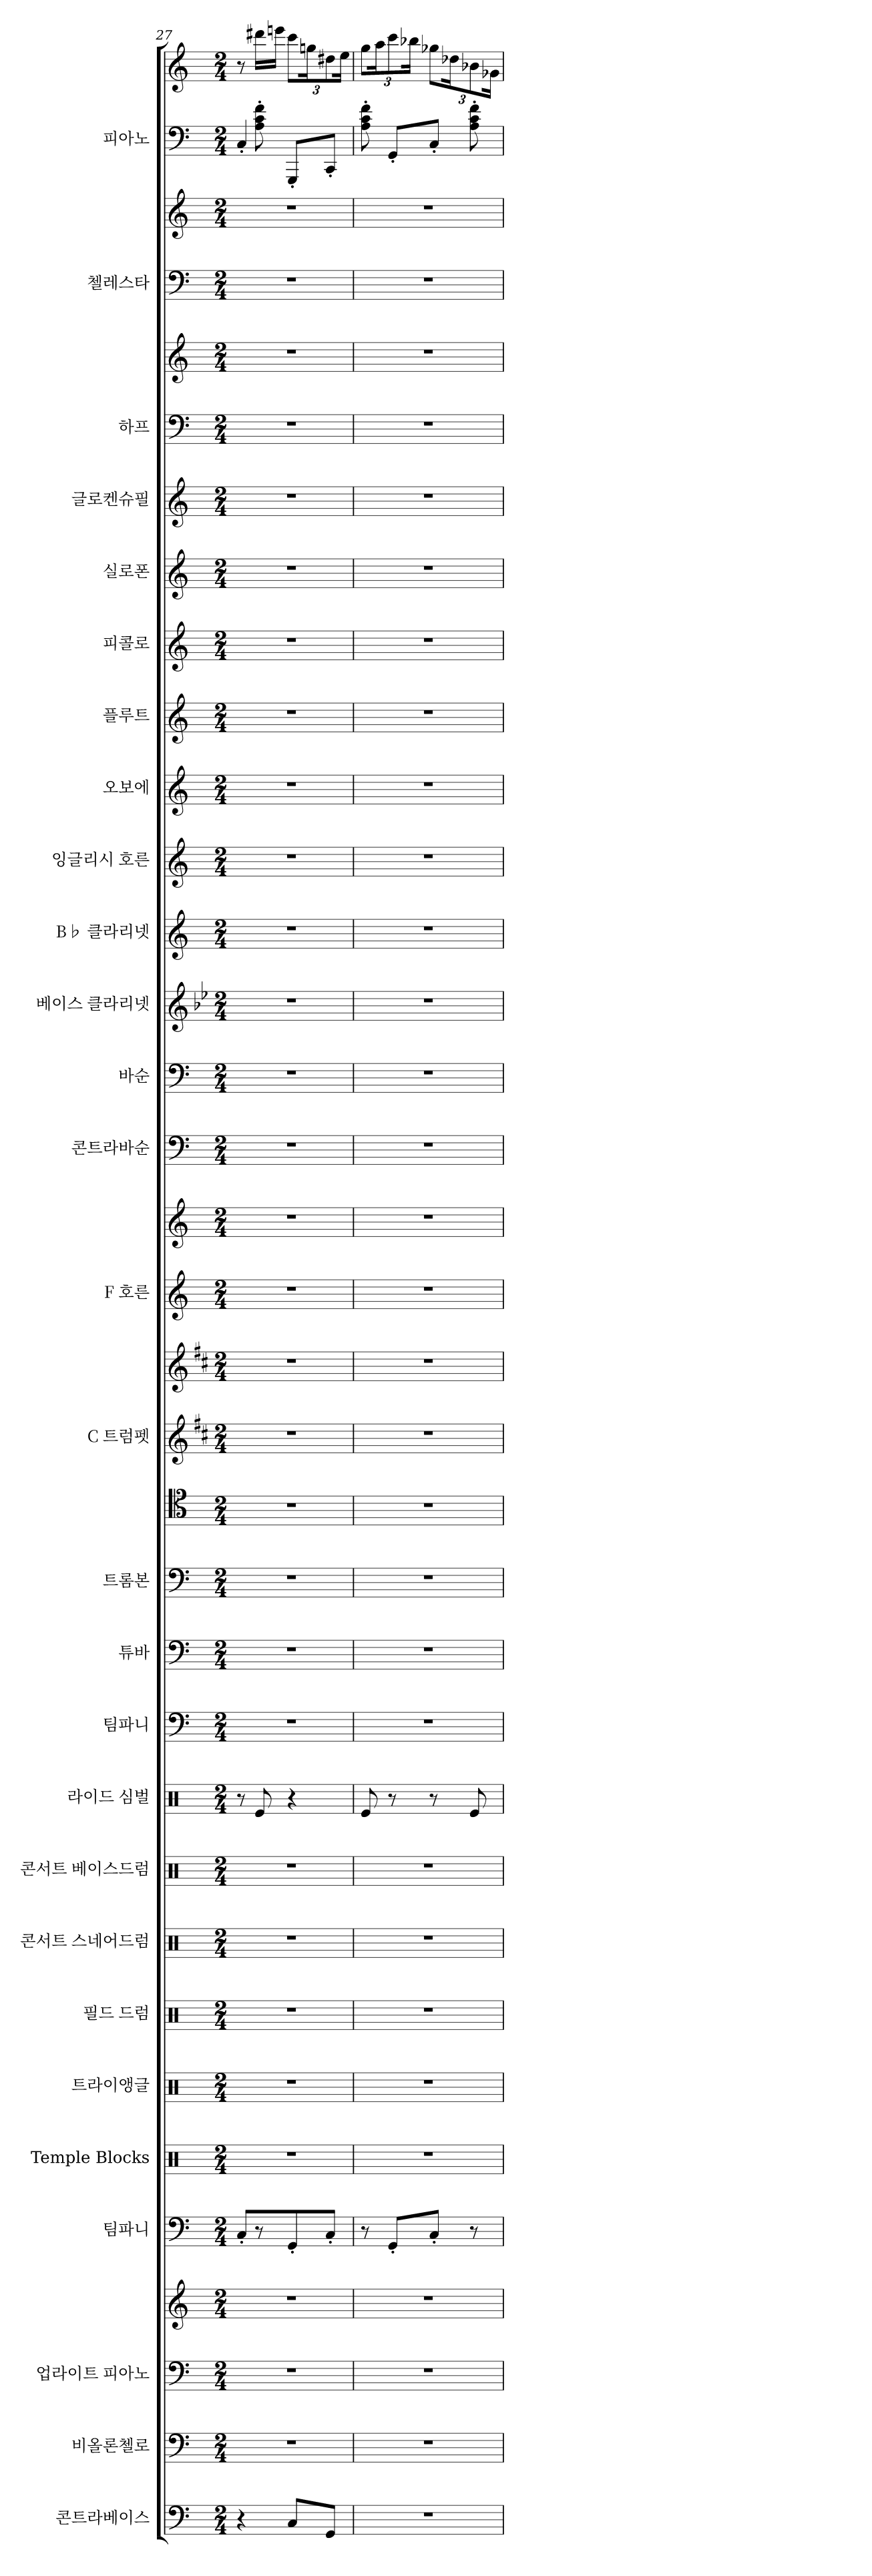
**kern	**kern	**kern	**kern	**kern	**kern	**kern	**kern	**kern	**kern	**kern	**kern	**kern	**kern	**kern	**kern	**kern	**kern	**kern	**kern	**kern	**kern	**kern	**kern	**kern	**kern	**kern	**kern	**kern	**kern	**kern	**kern	**kern	**kern	**kern
*part28	*part27	*part26	*part26	*part25	*part24	*part23	*part22	*part21	*part20	*part19	*part18	*part17	*part16	*part16	*part15	*part15	*part14	*part14	*part13	*part12	*part11	*part10	*part9	*part8	*part7	*part6	*part5	*part4	*part3	*part3	*part2	*part2	*part1	*part1
*staff35	*staff34	*staff33	*staff32	*staff31	*staff30	*staff29	*staff28	*staff27	*staff26	*staff25	*staff24	*staff23	*staff22	*staff21	*staff20	*staff19	*staff18	*staff17	*staff16	*staff15	*staff14	*staff13	*staff12	*staff11	*staff10	*staff9	*staff8	*staff7	*staff6	*staff5	*staff4	*staff3	*staff2	*staff1
*I"콘트라베이스	*I"비올론첼로	*I"업라이트 피아노	*	*I"팀파니	*I"Temple Blocks	*I"트라이앵글	*I"필드 드럼	*I"콘서트 스네어드럼	*I"콘서트 베이스드럼	*I"라이드 심벌	*I"팀파니	*I"튜바	*I"트롬본	*	*I"C 트럼펫	*	*I"F 호른	*	*I"콘트라바순	*I"바순	*I"베이스 클라리넷	*I"B♭ 클라리넷	*I"잉글리시 호른	*I"오보에	*I"플루트	*I"피콜로	*I"실로폰	*I"글로켄슈필	*I"하프	*	*I"첼레스타	*	*I"피아노	*
*	*	*	*	*	*I'Tmp. Bl.	*	*	*	*	*	*	*	*	*	*	*	*	*	*	*	*	*	*	*	*	*	*	*	*	*	*	*	*	*
*clefF4	*clefF4	*clefF4	*clefG2	*clefF4	*clefX	*clefX	*clefX	*clefX	*clefX	*clefX	*clefF4	*clefF4	*clefF4	*clefC4	*clefG2	*clefG2	*clefG2	*clefG2	*clefF4	*clefF4	*clefG2	*clefG2	*clefG2	*clefG2	*clefG2	*clefG2	*clefG2	*clefG2	*clefF4	*clefG2	*clefF4	*clefG2	*clefF4	*clefG2
*ITrd7c12	*	*	*	*	*	*	*	*	*	*	*	*	*	*	*ITrd1c2	*ITrd1c2	*ITrd4c7	*ITrd4c7	*ITrd7c12	*	*ITrd8c14	*ITrd1c2	*ITrd4c7	*	*	*ITrd-7c-12	*ITrd-7c-12	*ITrd-14c-24	*	*	*ITrd-7c-12	*ITrd-7c-12	*	*
*k[]	*k[]	*k[]	*k[]	*k[]	*k[]	*k[]	*k[]	*k[]	*k[]	*k[]	*k[]	*k[]	*k[]	*k[]	*k[]	*k[]	*k[b-]	*k[b-]	*k[]	*k[]	*k[b-e-]	*k[b-e-]	*k[b-]	*k[]	*k[]	*k[]	*k[]	*k[]	*k[]	*k[]	*k[]	*k[]	*k[]	*k[]
*M2/4	*M2/4	*M2/4	*M2/4	*M2/4	*M2/4	*M2/4	*M2/4	*M2/4	*M2/4	*M2/4	*M2/4	*M2/4	*M2/4	*M2/4	*M2/4	*M2/4	*M2/4	*M2/4	*M2/4	*M2/4	*M2/4	*M2/4	*M2/4	*M2/4	*M2/4	*M2/4	*M2/4	*M2/4	*M2/4	*M2/4	*M2/4	*M2/4	*M2/4	*M2/4
=27	=27	=27	=27	=27	=27	=27	=27	=27	=27	=27	=27	=27	=27	=27	=27	=27	=27	=27	=27	=27	=27	=27	=27	=27	=27	=27	=27	=27	=27	=27	=27	=27	=27	=27
4r	2r	2r	2r	8C'/L	2r	2r	2r	2r	2r	8r	2r	2r	2r	2r	2r	2r	2r	2r	2r	2r	2r	2r	2r	2r	2r	2r	2r	2r	2r	2r	2r	2r	8C'/J	8r
.	.	.	.	8r	.	.	.	.	.	8Re/	.	.	.	.	.	.	.	.	.	.	.	.	.	.	.	.	.	.	.	.	.	.	8A\' 8c\' 8f\'	16ddd#X\LL
.	.	.	.	.	.	.	.	.	.	.	.	.	.	.	.	.	.	.	.	.	.	.	.	.	.	.	.	.	.	.	.	.	.	16eeen\JJ
*	*	*	*	*	*	*	*	*	*	*	*	*	*	*	*	*	*	*	*	*	*	*	*	*	*	*	*	*	*	*	*	*	*	*Xbrackettup
8CC/L	.	.	.	8GG'/	.	.	.	.	.	4r	.	.	.	.	.	.	.	.	.	.	.	.	.	.	.	.	.	.	.	.	.	.	8GGG'/L	12ccc\L
.	.	.	.	.	.	.	.	.	.	.	.	.	.	.	.	.	.	.	.	.	.	.	.	.	.	.	.	.	.	.	.	.	.	24ggn\K
8GGG/J	.	.	.	8C'/J	.	.	.	.	.	.	.	.	.	.	.	.	.	.	.	.	.	.	.	.	.	.	.	.	.	.	.	.	8CC'/J	12dd#X\
.	.	.	.	.	.	.	.	.	.	.	.	.	.	.	.	.	.	.	.	.	.	.	.	.	.	.	.	.	.	.	.	.	.	24ee\Jk
=28	=28	=28	=28	=28	=28	=28	=28	=28	=28	=28	=28	=28	=28	=28	=28	=28	=28	=28	=28	=28	=28	=28	=28	=28	=28	=28	=28	=28	=28	=28	=28	=28	=28	=28
2r	2r	2r	2r	8r	2r	2r	2r	2r	2r	8Re/	2r	2r	2r	2r	2r	2r	2r	2r	2r	2r	2r	2r	2r	2r	2r	2r	2r	2r	2r	2r	2r	2r	8A\' 8c\' 8f\'	12gg\L
.	.	.	.	.	.	.	.	.	.	.	.	.	.	.	.	.	.	.	.	.	.	.	.	.	.	.	.	.	.	.	.	.	.	24aa\K
.	.	.	.	8GG'/L	.	.	.	.	.	8r	.	.	.	.	.	.	.	.	.	.	.	.	.	.	.	.	.	.	.	.	.	.	8GG'/L	12ccc\
.	.	.	.	.	.	.	.	.	.	.	.	.	.	.	.	.	.	.	.	.	.	.	.	.	.	.	.	.	.	.	.	.	.	24bb-X\Jk
.	.	.	.	8C'/J	.	.	.	.	.	8r	.	.	.	.	.	.	.	.	.	.	.	.	.	.	.	.	.	.	.	.	.	.	8C'/J	12gg-X\L
.	.	.	.	.	.	.	.	.	.	.	.	.	.	.	.	.	.	.	.	.	.	.	.	.	.	.	.	.	.	.	.	.	.	24dd-X\K
.	.	.	.	8r	.	.	.	.	.	8Re/	.	.	.	.	.	.	.	.	.	.	.	.	.	.	.	.	.	.	.	.	.	.	8A\' 8c\' 8f\'	12b-X\
.	.	.	.	.	.	.	.	.	.	.	.	.	.	.	.	.	.	.	.	.	.	.	.	.	.	.	.	.	.	.	.	.	.	24g-X\Jk
=	=	=	=	=	=	=	=	=	=	=	=	=	=	=	=	=	=	=	=	=	=	=	=	=	=	=	=	=	=	=	=	=	=	=
*-	*-	*-	*-	*-	*-	*-	*-	*-	*-	*-	*-	*-	*-	*-	*-	*-	*-	*-	*-	*-	*-	*-	*-	*-	*-	*-	*-	*-	*-	*-	*-	*-	*-	*-
